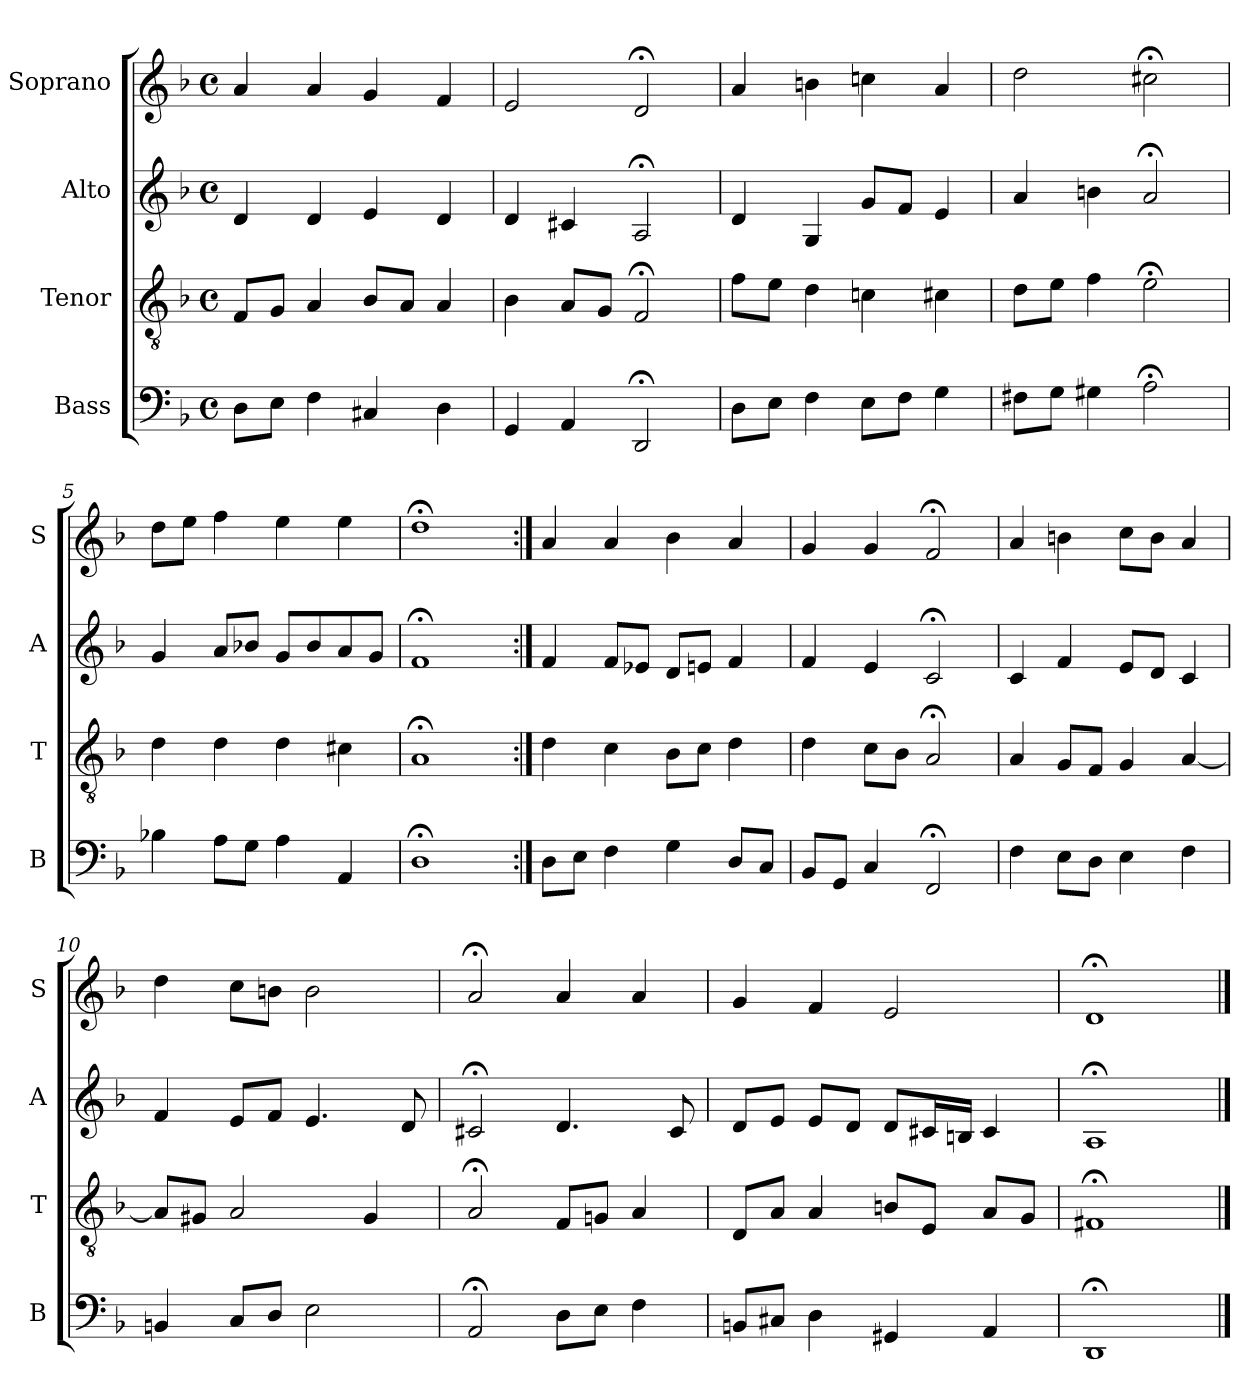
**kern	**kern	**kern	**kern
*part4	*part3	*part2	*part1
*staff4	*staff3	*staff2	*staff1
*I"Bass	*I"Tenor	*I"Alto	*I"Soprano
*I'B	*I'T	*I'A	*I'S
*clefF4	*clefGv2	*clefG2	*clefG2
*k[b-]	*k[b-]	*k[b-]	*k[b-]
*d:	*d:	*d:	*d:
*M4/4	*M4/4	*M4/4	*M4/4
*met(c)	*met(c)	*met(c)	*met(c)
*MM100	*MM100	*MM100	*MM100
=1	=1	=1	=1
8DL	8FL	4d	4a
8EJ	8GJ	.	.
4F	4A	4d	4a
4C#X	8B-L	4e	4g
.	8AJ	.	.
4D	4A	4d	4f
=2	=2	=2	=2
4GG	4B-	4d	2e
4AA	8AL	4c#X	.
.	8GJ	.	.
2DD;<	2F;<	2A;<	2d;<
=3	=3	=3	=3
8DL	8fL	4d	4a
8EJ	8eJ	.	.
4F	4d	4G	4bn
8EL	4cn	8gL	4ccn
8FJ	.	8fJ	.
4G	4c#X	4e	4a
=4	=4	=4	=4
8F#XL	8dL	4a	2dd
8GJ	8eJ	.	.
4G#X	4f	4bn	.
2A;<	2e;<	2a;<	2cc#X;<
=5	=5	=5	=5
4B-X	4d	4g	8ddL
.	.	.	8eeJ
8AL	4d	8aL	4ff
8GJ	.	8b-XJ	.
4A	4d	8gL	4ee
.	.	8b-	.
4AA	4c#X	8a	4ee
.	.	8gJ	.
=6	=6	=6	=6
1D;<	1A;<	1f;<	1dd;<
=7:|!	=7:|!	=7:|!	=7:|!
8DL	4d	4f	4a
8EJ	.	.	.
4F	4c	8fL	4a
.	.	8e-XJ	.
4G	8B-L	8dL	4b-
.	8cJ	8enJ	.
8DL	4d	4f	4a
8CJ	.	.	.
=8	=8	=8	=8
8BB-L	4d	4f	4g
8GGJ	.	.	.
4C	8cL	4e	4g
.	8B-J	.	.
2FF;<	2A;<	2c;<	2f;<
=9	=9	=9	=9
4F	4A	4c	4a
8EL	8GL	4f	4bn
8DJ	8FJ	.	.
4E	4G	8eL	8ccL
.	.	8dJ	8bJ
4F	[4A	4c	4a
=10	=10	=10	=10
4BBn	8AL]	4f	4dd
.	8G#XJ	.	.
8CL	2A	8eL	8ccL
8DJ	.	8fJ	8bnJ
2E	.	4.e	2b
.	4G#	.	.
.	.	8d	.
=11	=11	=11	=11
2AA;<	2A;<	2c#X;<	2a;<
8DL	8FL	4.d	4a
8EJ	8GnJ	.	.
4F	4A	.	4a
.	.	8c#	.
=12	=12	=12	=12
8BBnL	8DL	8dL	4g
8C#XJ	8AJ	8eJ	.
4D	4A	8eL	4f
.	.	8dJ	.
4GG#Xi	8BniL	8diL	2ei
.	8EJ	16c#XL	.
.	.	16BnJJ	.
4AA	8AL	4c#	.
.	8GJ	.	.
=13	=13	=13	=13
1DD;<	1F#X;<	1A;<	1d;<
==	==	==	==
*-	*-	*-	*-
